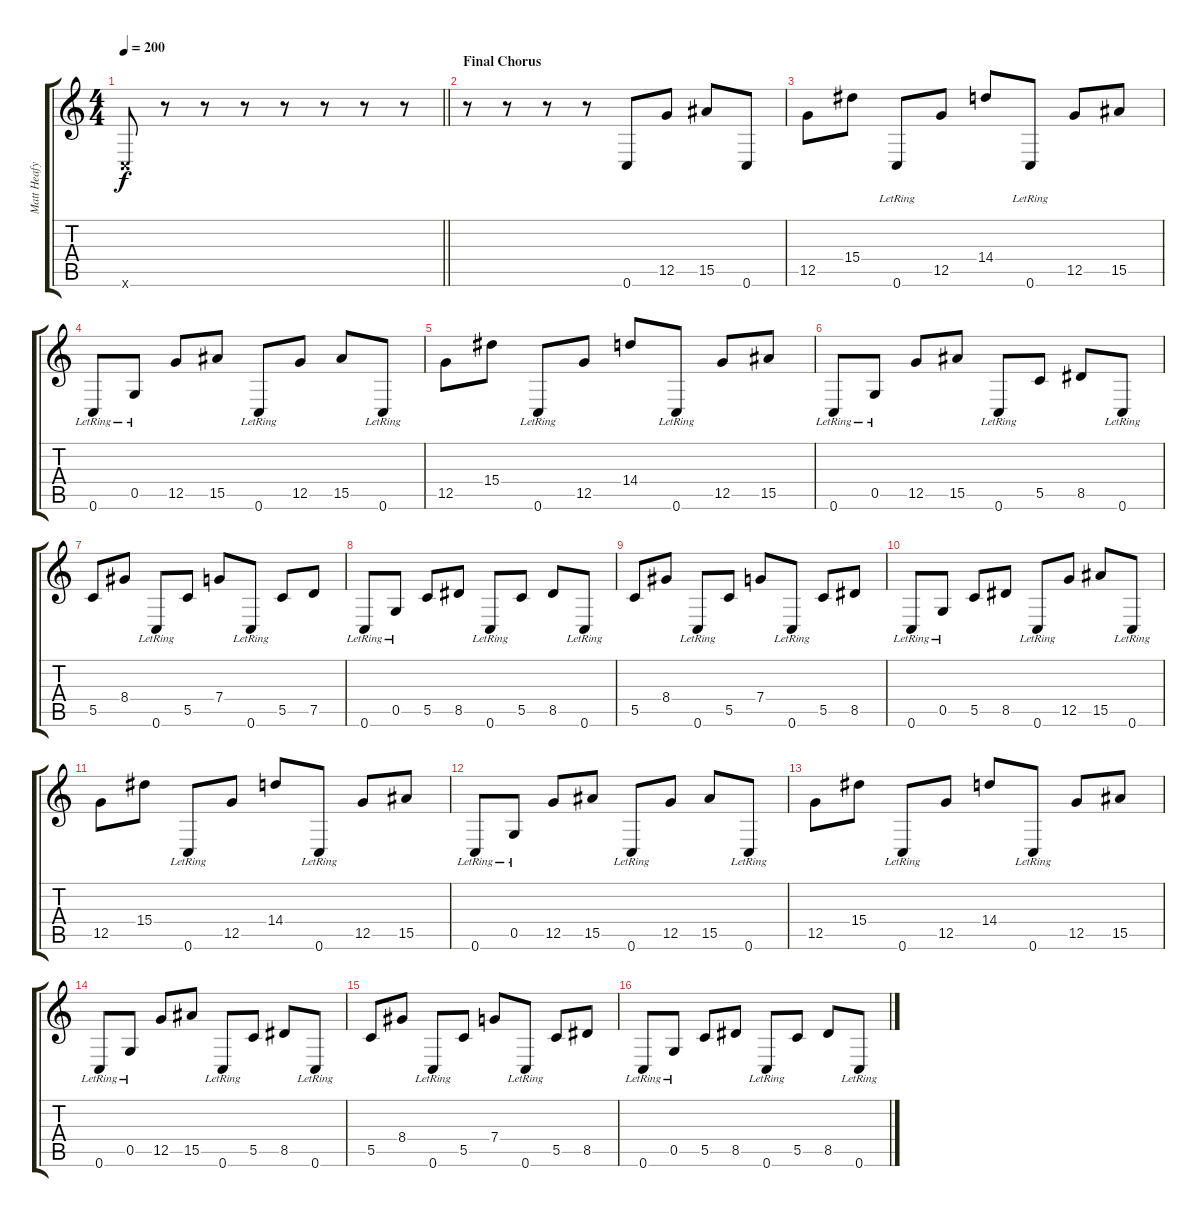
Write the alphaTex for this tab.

\track ("Matt Heafy" "Matt Heafy") {instrument distortionguitar}
\staff {score tabs}
\tuning (D4 A3 F3 C3 G2 C2) {hide}
\ts (4 4)
\tempo 200
\clef g2
\barLineRight lightlight
\ks c
0.6{x}.8{dy f} r.8 r.8 r.8 r.8 r.8 r.8 r.8 |
\section ("" "Final Chorus")
r.8 r.8 r.8 r.8 0.6.8 12.5.8 15.5.8 0.6.8 |
12.5.8 15.4.8 0.6{lr}.8 12.5.8 14.4.8 0.6{lr}.8 12.5.8 15.5.8 |
0.6{lr}.8 0.5{lr}.8 12.5.8 15.5.8 0.6{lr}.8 12.5.8 15.5.8 0.6{lr}.8 |
12.5.8 15.4.8 0.6{lr}.8 12.5.8 14.4.8 0.6{lr}.8 12.5.8 15.5.8 |
0.6{lr}.8 0.5{lr}.8 12.5.8 15.5.8 0.6{lr}.8 5.5.8 8.5.8 0.6{lr}.8 |
5.5.8 8.4.8 0.6{lr}.8 5.5.8 7.4.8 0.6{lr}.8 5.5.8 7.5.8 |
0.6{lr}.8 0.5{lr}.8 5.5.8 8.5.8 0.6{lr}.8 5.5.8 8.5.8 0.6{lr}.8 |
5.5.8 8.4.8 0.6{lr}.8 5.5.8 7.4.8 0.6{lr}.8 5.5.8 8.5.8 |
0.6{lr}.8 0.5{lr}.8 5.5.8 8.5.8 0.6{lr}.8 12.5.8 15.5.8 0.6{lr}.8 |
12.5.8 15.4.8 0.6{lr}.8 12.5.8 14.4.8 0.6{lr}.8 12.5.8 15.5.8 |
0.6{lr}.8 0.5{lr}.8 12.5.8 15.5.8 0.6{lr}.8 12.5.8 15.5.8 0.6{lr}.8 |
12.5.8 15.4.8 0.6{lr}.8 12.5.8 14.4.8 0.6{lr}.8 12.5.8 15.5.8 |
0.6{lr}.8 0.5{lr}.8 12.5.8 15.5.8 0.6{lr}.8 5.5.8 8.5.8 0.6{lr}.8 |
5.5.8 8.4.8 0.6{lr}.8 5.5.8 7.4.8 0.6{lr}.8 5.5.8 8.5.8 |
0.6{lr}.8 0.5{lr}.8 5.5.8 8.5.8 0.6{lr}.8 5.5.8 8.5.8 0.6{lr}.8
